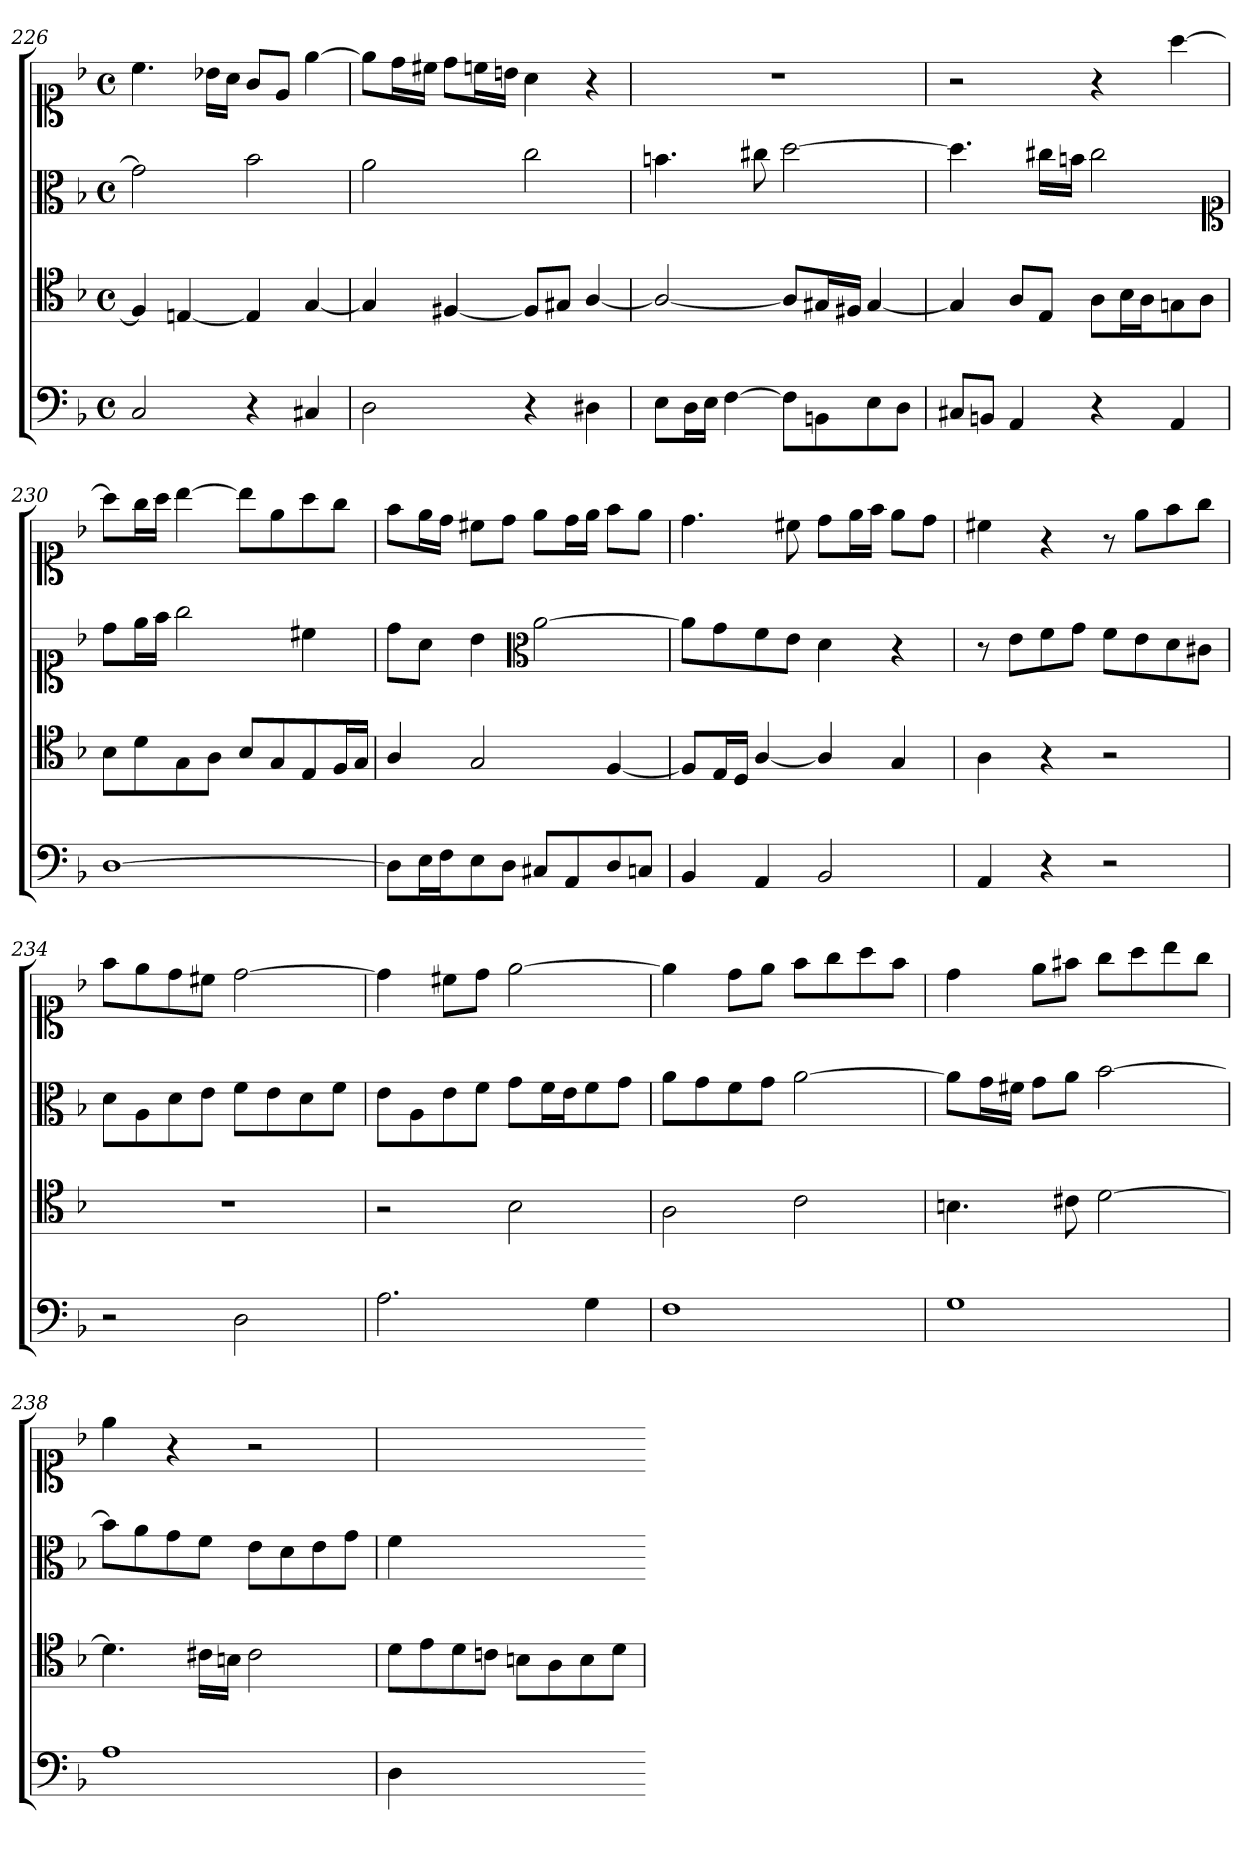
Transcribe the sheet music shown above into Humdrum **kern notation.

**kern	**kern	**kern	**kern
*part4	*part3	*part2	*part1
*staff4	*staff3	*staff2	*staff1
*clefF4	*clefC4	*clefC3	*clefC1
*k[b-]	*k[b-]	*k[b-]	*k[b-]
*M4/4	*M4/4	*M4/4	*M4/4
*met(c)	*met(c)	*met(c)	*met(c)
=226	=226	=226	=226
2C	4F]	2g]	4.cc
.	[4En	.	.
.	.	.	16b-XLL
.	.	.	16aJJ
4r	4E]	2b-	8gL
.	.	.	8eJ
4C#X	[4G	.	[4ee
=227	=227	=227	=227
2D	4G]	2a	8eeL]
.	.	.	16ddL
.	.	.	16cc#XJJ
.	[4F#X	.	8ddL
.	.	.	16ccnL
.	.	.	16bnJJ
4r	8F#L]	2cc	4a
.	8G#XJ	.	.
4D#X	[4A/	.	4r
=228	=228	=228	=228
8EL	2A/_	4.bn	1r
16DL	.	.	.
16EJJ	.	.	.
[4F	.	.	.
.	.	8cc#X	.
8FL]	8AL]	[2dd	.
8BBn	16G#XL	.	.
.	16F#XJJ	.	.
8E	[4G#	.	.
8DJ	.	.	.
=229	=229	=229	=229
8C#XL	4G#]	4.dd]	2r
8BBnJ	.	.	.
4AA	8AL	.	.
.	8EJ	16cc#XLL	.
.	.	16bnJJ	.
4r	8AL	2cc#	4r
.	16B-L	.	.
.	16AJ	.	.
4AA	8Gn	.	[4aa
.	8AJ	.	.
*	*	*clefC1	*
=230	=230	=230	=230
[1D	8B-L	8ddL	8aaL]
.	8d	16eeL	16ggL
.	.	16ffJJ	16aaJJ
.	8G	2gg	[4bb-
.	8AJ	.	.
.	8B-L	.	8bb-L]
.	8G	.	8ee
.	8E	4cc#X	8aa
.	16FL	.	8ggJ
.	16GJJ	.	.
=231	=231	=231	=231
8DL]	4A/	8ddL	8ffL
16EL	.	8aJ	16eeL
16FJ	.	.	16ddJJ
8E	2G	4b-	8cc#XL
8DJ	.	.	8ddJ
*	*	*clefC3	*
8C#XL	.	[2a	8eeL
8AA	.	.	16ddL
.	.	.	16eeJJ
8D	[4F	.	8ffL
8CnJ	.	.	8eeJ
=232	=232	=232	=232
4BB-	8FL]	8aL]	4.dd
.	16EL	8g	.
.	16DJJ	.	.
4AA	[4A/	8f	.
.	.	8eJ	8cc#X
2BB-	4A/]	4d	8ddL
.	.	.	16eeL
.	.	.	16ffJJ
.	4G	4r	8eeL
.	.	.	8ddJ
=233	=233	=233	=233
4AA	4A	8r	4cc#X
.	.	8eL	.
4r	4r	8f	4r
.	.	8gJ	.
2r	2r	8fL	8r
.	.	8e	8eeL
.	.	8d	8ff
.	.	8c#XJ	8ggJ
=234	=234	=234	=234
2r	1r	8dL	8ffL
.	.	8A	8ee
.	.	8d	8dd
.	.	8eJ	8cc#XJ
2D	.	8fL	[2dd
.	.	8e	.
.	.	8d	.
.	.	8fJ	.
=235	=235	=235	=235
2.A	2r	8eL	4dd]
.	.	8A	.
.	.	8e	8cc#XL
.	.	8fJ	8ddJ
.	2B-	8gL	[2ee
.	.	16fL	.
.	.	16eJ	.
4G	.	8f	.
.	.	8gJ	.
=236	=236	=236	=236
1F	2A	8aL	4ee]
.	.	8g	.
.	.	8f	8ddL
.	.	8gJ	8eeJ
.	2c	[2a	8ffL
.	.	.	8gg
.	.	.	8aa
.	.	.	8ffJ
=237	=237	=237	=237
1G	4.Bn	8aL]	4dd
.	.	16gL	.
.	.	16f#XJJ	.
.	.	8gL	8eeL
.	8c#X	8aJ	8ff#XJ
.	[2d	[2b-	8ggL
.	.	.	8aa
.	.	.	8bb-
.	.	.	8ggJ
=238	=238	=238	=238
1A	4.d]	8b-L]	4ee
.	.	8a	.
.	.	8g	4r
.	16c#XLL	8fJ	.
.	16BnJJ	.	.
.	2c#	8eL	2r
.	.	8d	.
.	.	8e	.
.	.	8gJ	.
=239	=239	=239	=239
4D	8dL	4f	1ryy
.	8e	.	.
4ryy	8d	4ryy	.
.	8cnJ	.	.
2ryy	8BnL	2ryy	.
.	8A	.	.
.	8B	.	.
.	8dJ	.	.
=-	=	=-	=-
*-	*-	*-	*-
